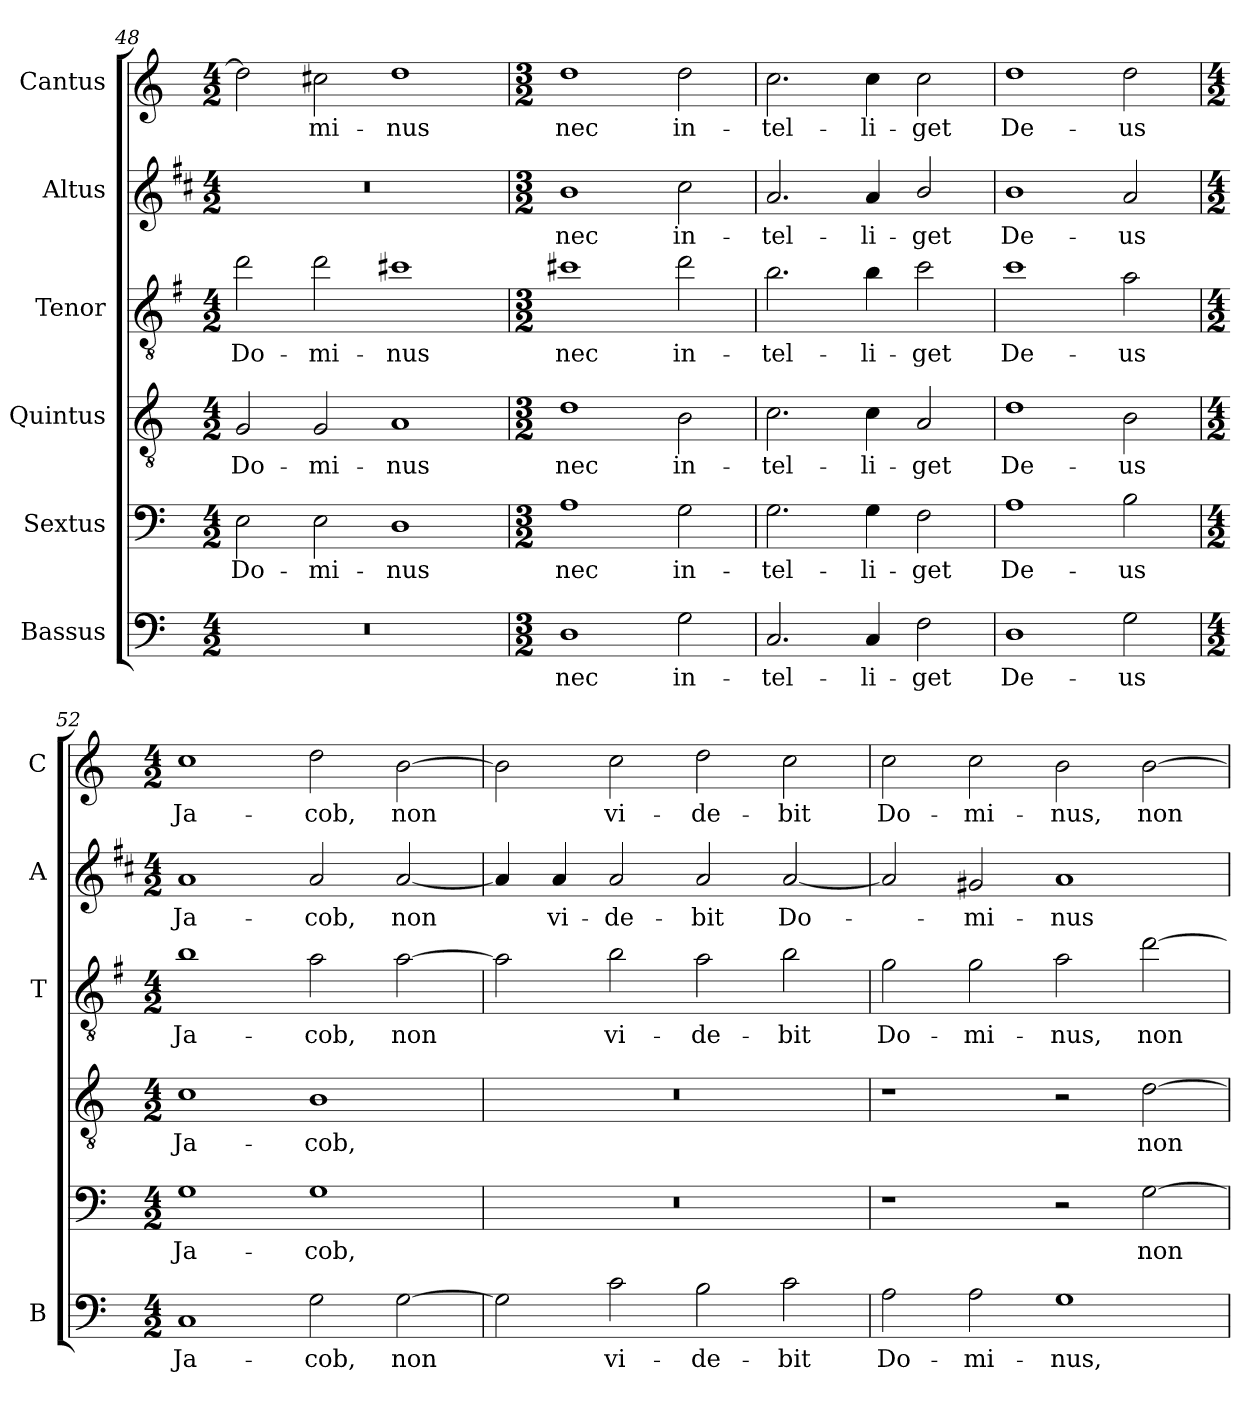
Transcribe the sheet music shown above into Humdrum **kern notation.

**kern	**text	**kern	**text	**kern	**text	**kern	**text	**kern	**text	**kern	**text
*part6	*part6	*part5	*part5	*part4	*part4	*part3	*part3	*part2	*part2	*part1	*part1
*staff6	*staff6	*staff5	*staff5	*staff4	*staff4	*staff3	*staff3	*staff2	*staff2	*staff1	*staff1
*I"Bassus	*	*I"Sextus	*	*I"Quintus	*	*I"Tenor	*	*I"Altus	*	*I"Cantus	*
*I'B	*	*	*	*	*	*I'T	*	*I'A	*	*I'C	*
*clefF4	*	*clefF4	*	*clefGv2	*	*clefGv2	*	*clefG2	*	*clefG2	*
*	*	*	*	*	*	*ITrd4c7	*	*ITrd1c2	*	*	*
*k[]	*	*k[]	*	*k[]	*	*k[]	*	*k[]	*	*k[]	*
*C:	*	*C:	*	*C:	*	*C:	*	*C:	*	*C:	*
*M4/2	*	*M4/2	*	*M4/2	*	*M4/2	*	*M4/2	*	*M4/2	*
=48	=48	=48	=48	=48	=48	=48	=48	=48	=48	=48	=48
!	!	!	!LO:LY:b	!	!LO:LY:b	!	!LO:LY:b	!	!	!	!
0r	.	2E\	Do-	2G/	Do-	2g\	Do-	0r	.	2dd\]	.
!	!	!	!LO:LY:b	!	!LO:LY:b	!	!LO:LY:b	!	!	!	!LO:LY:b
.	.	2E\	-mi-	2G/	-mi-	2g\	-mi-	.	.	2cc#X\	-mi-
!	!	!	!LO:LY:b	!	!LO:LY:b	!	!LO:LY:b	!	!	!	!LO:LY:b
.	.	1D	-nus	1A	-nus	1f#X	-nus	.	.	1dd	-nus
!!LO:PB:g=z
=49	=49	=49	=49	=49	=49	=49	=49	=49	=49	=49	=49
*M3/2	*	*M3/2	*	*M3/2	*	*M3/2	*	*M3/2	*	*M3/2	*
!	!LO:LY:b	!	!LO:LY:b	!	!LO:LY:b	!	!LO:LY:b	!	!LO:LY:b	!	!LO:LY:b
1D	nec	1A	nec	1d	nec	1f#X	nec	1a	nec	1dd	nec
!	!LO:LY:b	!	!LO:LY:b	!	!LO:LY:b	!	!LO:LY:b	!	!LO:LY:b	!	!LO:LY:b
2G\	in-	2G\	in-	2B\	in-	2g\	in-	2b\	in-	2dd\	in-
=50	=50	=50	=50	=50	=50	=50	=50	=50	=50	=50	=50
!	!LO:LY:b	!	!LO:LY:b	!	!LO:LY:b	!	!LO:LY:b	!	!LO:LY:b	!	!LO:LY:b
2.C/	-tel-	2.G\	-tel-	2.c\	-tel-	2.e\	-tel-	2.g/	-tel-	2.cc\	-tel-
!	!LO:LY:b	!	!LO:LY:b	!	!LO:LY:b	!	!LO:LY:b	!	!LO:LY:b	!	!LO:LY:b
4C/	-li-	4G\	-li-	4c\	-li-	4e\	-li-	4g/	-li-	4cc\	-li-
!	!LO:LY:b	!	!LO:LY:b	!	!LO:LY:b	!	!LO:LY:b	!	!LO:LY:b	!	!LO:LY:b
2F\	-get	2F\	-get	2A/	-get	2f\	-get	2a/	-get	2cc\	-get
=51	=51	=51	=51	=51	=51	=51	=51	=51	=51	=51	=51
!	!LO:LY:b	!	!LO:LY:b	!	!LO:LY:b	!	!LO:LY:b	!	!LO:LY:b	!	!LO:LY:b
1D	De-	1A	De-	1d	De-	1f	De-	1a	De-	1dd	De-
!	!LO:LY:b	!	!LO:LY:b	!	!LO:LY:b	!	!LO:LY:b	!	!LO:LY:b	!	!LO:LY:b
2G\	-us	2B\	-us	2B\	-us	2d\	-us	2g/	-us	2dd\	-us
=52	=52	=52	=52	=52	=52	=52	=52	=52	=52	=52	=52
*M4/2	*	*M4/2	*	*M4/2	*	*M4/2	*	*M4/2	*	*M4/2	*
!	!LO:LY:b	!	!LO:LY:b	!	!LO:LY:b	!	!LO:LY:b	!	!LO:LY:b	!	!LO:LY:b
1C	Ja-	1G	Ja-	1c	Ja-	1e	Ja-	1g	Ja-	1cc	Ja-
!	!LO:LY:b	!	!LO:LY:b	!	!LO:LY:b	!	!LO:LY:b	!	!LO:LY:b	!	!LO:LY:b
2G\	-cob,	1G	-cob,	1B	-cob,	2d\	-cob,	2g/	-cob,	2dd\	-cob,
!	!LO:LY:b	!	!	!	!	!	!LO:LY:b	!	!LO:LY:b	!	!LO:LY:b
[2G\	non	.	.	.	.	[2d\	non	[2g/	non	[2b\	non
=53	=53	=53	=53	=53	=53	=53	=53	=53	=53	=53	=53
2G\]	.	0r	.	0r	.	2d\]	.	4g/]	.	2b\]	.
!	!	!	!	!	!	!	!	!	!LO:LY:b	!	!
.	.	.	.	.	.	.	.	4g/	vi-	.	.
!	!LO:LY:b	!	!	!	!	!	!LO:LY:b	!	!LO:LY:b	!	!LO:LY:b
2c\	vi-	.	.	.	.	2e\	vi-	2g/	-de-	2cc\	vi-
!	!LO:LY:b	!	!	!	!	!	!LO:LY:b	!	!LO:LY:b	!	!LO:LY:b
2B\	-de-	.	.	.	.	2d\	-de-	2g/	-bit	2dd\	-de-
!	!LO:LY:b	!	!	!	!	!	!LO:LY:b	!	!LO:LY:b	!	!LO:LY:b
2c\	-bit	.	.	.	.	2e\	-bit	[2g/	Do-	2cc\	-bit
=54	=54	=54	=54	=54	=54	=54	=54	=54	=54	=54	=54
!	!LO:LY:b	!	!	!	!	!	!LO:LY:b	!	!	!	!LO:LY:b
2A\	Do-	1r	.	1r	.	2c\	Do-	2g/]	.	2cc\	Do-
!	!LO:LY:b	!	!	!	!	!	!LO:LY:b	!	!LO:LY:b	!	!LO:LY:b
2A\	-mi-	.	.	.	.	2c\	-mi-	2f#X/	-mi-	2cc\	-mi-
!	!LO:LY:b	!	!	!	!	!	!LO:LY:b	!	!LO:LY:b	!	!LO:LY:b
1G	-nus,	2r	.	2r	.	2d\	-nus,	1g	-nus	2b\	-nus,
!	!	!	!LO:LY:b	!	!LO:LY:b	!	!LO:LY:b	!	!	!	!LO:LY:b
.	.	[2G\	non	[2d\	non	[2g\	non	.	.	[2b\	non
=	=	=	=	=	=	=	=	=	=	=	=
*-	*-	*-	*-	*-	*-	*-	*-	*-	*-	*-	*-
